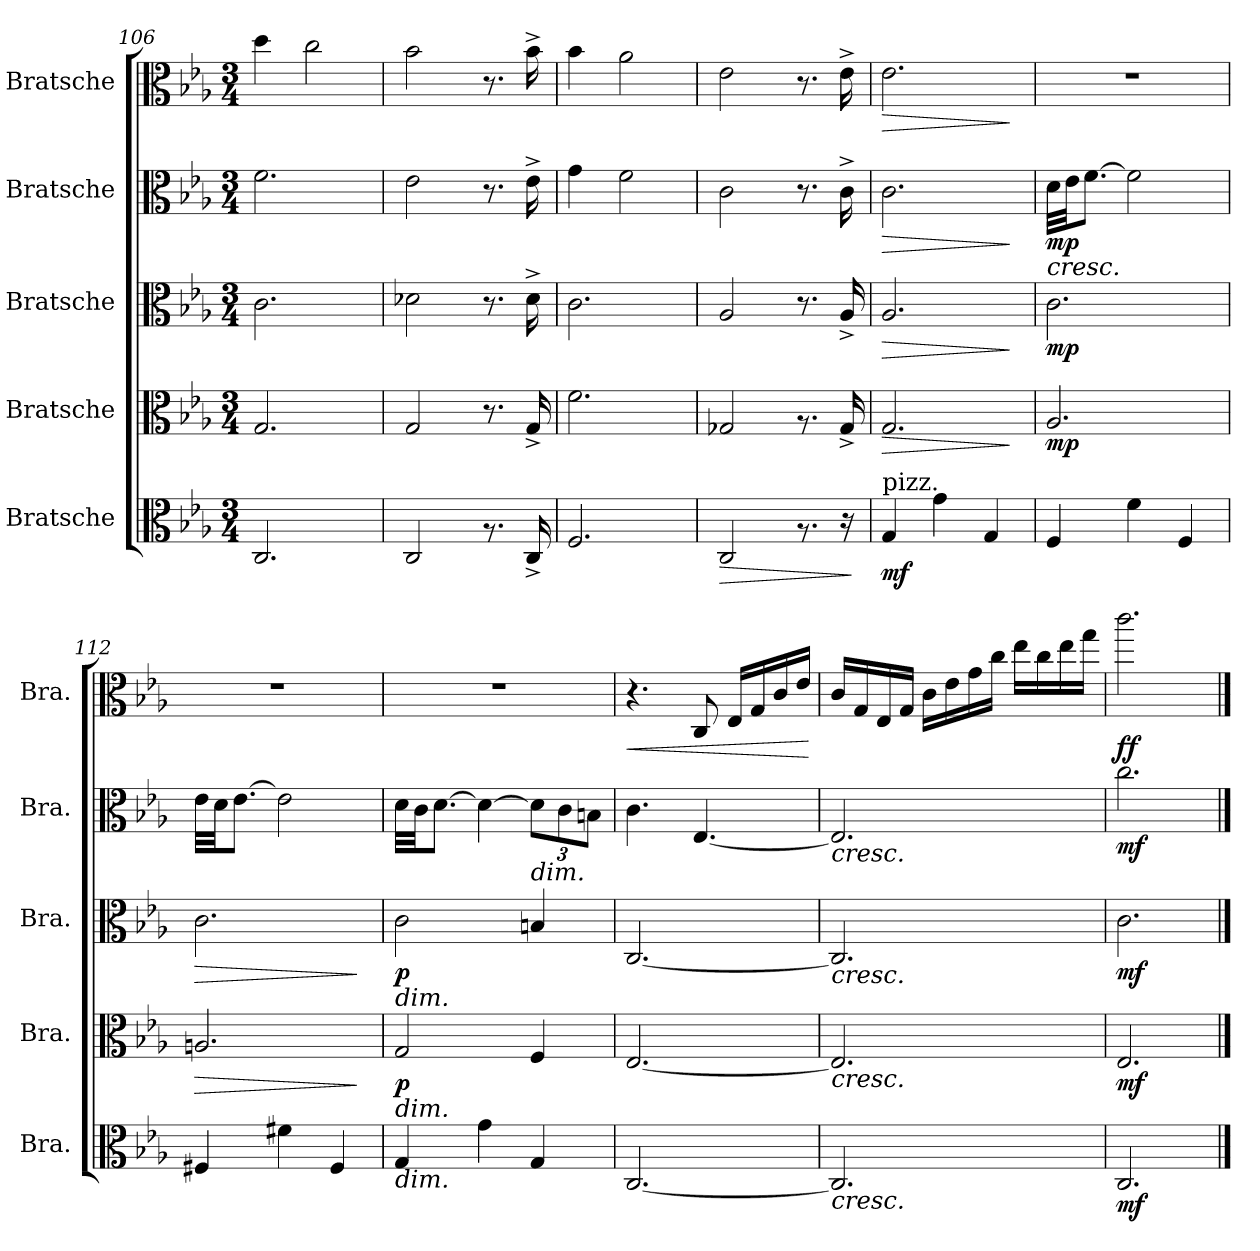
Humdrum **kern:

**kern	**dynam	**kern	**dynam	**kern	**dynam	**kern	**dynam	**kern	**dynam
*part5	*part5	*part4	*part4	*part3	*part3	*part2	*part2	*part1	*part1
*staff5	*staff5	*staff4	*staff4	*staff3	*staff3	*staff2	*staff2	*staff1	*staff1
*I"Bratsche	*	*I"Bratsche	*	*I"Bratsche	*	*I"Bratsche	*	*I"Bratsche	*
*I'Bra.	*	*I'Bra.	*	*I'Bra.	*	*I'Bra.	*	*I'Bra.	*
*clefC3	*	*clefC3	*	*clefC3	*	*clefC3	*	*clefC3	*
*k[b-e-a-]	*	*k[b-e-a-]	*	*k[b-e-a-]	*	*k[b-e-a-]	*	*k[b-e-a-]	*
*M3/4	*	*M3/4	*	*M3/4	*	*M3/4	*	*M3/4	*
=106	=106	=106	=106	=106	=106	=106	=106	=106	=106
2.C/	.	2.G/	.	2.c\	.	2.f\	.	4dd\	.
.	.	.	.	.	.	.	.	2cc\	.
=107	=107	=107	=107	=107	=107	=107	=107	=107	=107
2C/	.	2G/	.	2d-X\	.	2e-\	.	2b-\	.
8.rA	.	8.r	.	8.r	.	8.r	.	8.r	.
16C^/	.	16G^/	.	16d-^\	.	16e-^\	.	16b-^\	.
=108	=108	=108	=108	=108	=108	=108	=108	=108	=108
2.F/	.	2.f\	.	2.c\	.	4g\	.	4b-\	.
.	.	.	.	.	.	2f\	.	2a-\	.
!!LO:LB:g=z
=109	=109	=109	=109	=109	=109	=109	=109	=109	=109
!	!LO:HP:b	!	!	!	!	!	!	!	!
2C/	>	2G-X/	.	2A-/	.	2c\	.	2e-\	.
8.rA	.	8.rA	.	8.r	.	8.r	.	8.r	.
16r	.	16G-^/	.	16A-^/	.	16c^\	.	16e-^\	.
.	]	.	.	.	.	.	.	.	.
=110	=110	=110	=110	=110	=110	=110	=110	=110	=110
!LO:TX:a:t=pizz.	!	!	!	!	!	!	!	!	!
!	!LO:DY:b	!	!LO:HP:b	!	!LO:HP:b	!	!LO:HP:b	!	!LO:HP:b
4G/	mf	2.G/	>	2.A-/	>	2.c\	>	2.e-\	>
4g\	.	.	.	.	.	.	.	.	.
4G/	.	.	.	.	.	.	.	.	.
.	.	.	]	.	]	.	]	.	]
=111	=111	=111	=111	=111	=111	=111	=111	=111	=111
!	!	!	!	!	!	!LO:TX:b:i:t=cresc.	!	!	!
!	!	!	!LO:DY:b	!	!LO:DY:b	!	!LO:DY:b	!	!
4F/	.	2.A-/	mp	2.c\	mp	32d\LLL	mp	2.r	.
.	.	.	.	.	.	32e-\JJ	.	.	.
.	.	.	.	.	.	[8.f\J	.	.	.
4f\	.	.	.	.	.	2f\]	.	.	.
4F/	.	.	.	.	.	.	.	.	.
=112	=112	=112	=112	=112	=112	=112	=112	=112	=112
!	!	!	!LO:HP:b	!	!LO:HP:b	!	!	!	!
4F#X/	.	2.An/	>	2.c\	>	32e-\LLL	.	2.r	.
.	.	.	.	.	.	32d\JJ	.	.	.
.	.	.	.	.	.	[8.e-\J	.	.	.
4f#X\	.	.	.	.	.	2e-\]	.	.	.
4F#/	.	.	.	.	.	.	.	.	.
.	.	.	]	.	]	.	.	.	.
!!LO:PB:g=z
=113	=113	=113	=113	=113	=113	=113	=113	=113	=113
!	!	!	!	!LO:TX:b:i:t=dim.	!	!	!	!	!
!	!	!LO:TX:b:i:t=dim.	!	!	!	!	!	!	!
!LO:TX:b:i:t=dim.	!	!	!	!	!	!	!	!	!
!	!	!	!LO:DY:b	!	!LO:DY:b	!	!	!	!
4G/	.	2G/	p	2c\	p	32d\LLL	.	2.r	.
.	.	.	.	.	.	32c\JJ	.	.	.
.	.	.	.	.	.	[8.d\J	.	.	.
4g\	.	.	.	.	.	4d\_	.	.	.
*	*	*	*	*	*	*Xbrackettup	*	*	*
!	!	!	!	!	!	!LO:TX:b:i:t=dim.	!	!	!
4G/	.	4F/	.	4Bn/	.	12d\L]	.	.	.
.	.	.	.	.	.	12c\	.	.	.
.	.	.	.	.	.	12Bn\J	.	.	.
=114	=114	=114	=114	=114	=114	=114	=114	=114	=114
!	!	!	!	!	!	!	!	!	!LO:HP:b
[2.C/	.	[2.E-/	.	[2.C/	.	4.c\	.	4.r	<
.	.	.	.	.	.	[4.E-/	.	8C/	.
.	.	.	.	.	.	.	.	16E-/LL	.
.	.	.	.	.	.	.	.	16G/	.
.	.	.	.	.	.	.	.	16c/	.
.	.	.	.	.	.	.	.	16e-/JJ	.
.	.	.	.	.	.	.	.	.	[
=115	=115	=115	=115	=115	=115	=115	=115	=115	=115
!	!	!	!	!	!	!LO:TX:b:i:t=cresc.	!	!	!
!	!	!	!	!LO:TX:b:i:t=cresc.	!	!	!	!	!
!	!	!LO:TX:b:i:t=cresc.	!	!	!	!	!	!	!
!LO:TX:b:i:t=cresc.	!	!	!	!	!	!	!	!	!
2.C/]	.	2.E-/]	.	2.C/]	.	2.E-/]	.	16c/LL	.
.	.	.	.	.	.	.	.	16G/	.
.	.	.	.	.	.	.	.	16E-/	.
.	.	.	.	.	.	.	.	16G/JJ	.
.	.	.	.	.	.	.	.	16c\LL	.
.	.	.	.	.	.	.	.	16e-\	.
.	.	.	.	.	.	.	.	16g\	.
.	.	.	.	.	.	.	.	16cc\JJ	.
.	.	.	.	.	.	.	.	16ee-\LL	.
.	.	.	.	.	.	.	.	16cc\	.
.	.	.	.	.	.	.	.	16ee-\	.
.	.	.	.	.	.	.	.	16gg\JJ	.
=116	=116	=116	=116	=116	=116	=116	=116	=116	=116
!	!LO:DY:b	!	!LO:DY:b	!	!LO:DY:b	!	!LO:DY:b	!	!LO:DY:b
2.C/	mf	2.E-/	mf	2.c\	mf	2.cc\	mf	2.ccc\	ff
==	==	==	==	==	==	==	==	==	==
*-	*-	*-	*-	*-	*-	*-	*-	*-	*-
